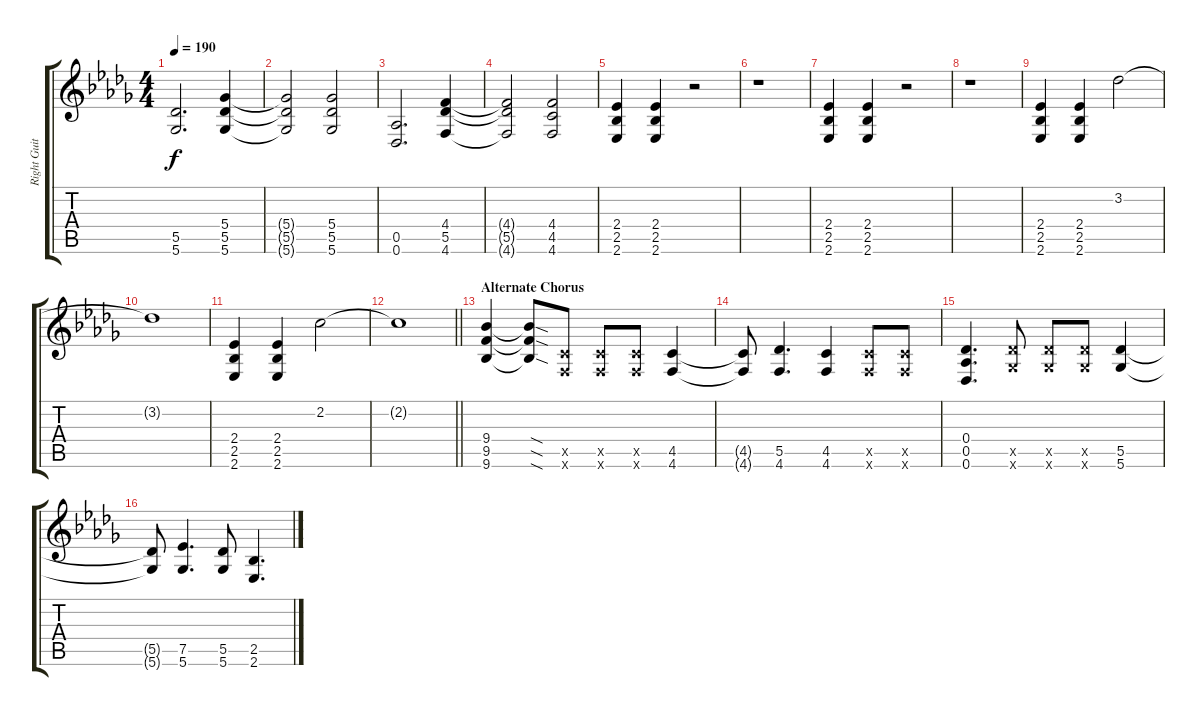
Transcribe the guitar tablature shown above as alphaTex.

\track ("Right Guitar" "Right Guit") {instrument distortionguitar}
\staff {score tabs}
\tuning (Eb4 Bb3 Gb3 Db3 Ab2 Db2) {hide}
\ts (4 4)
\tempo 190
\clef g2
\ks db
(5.5 5.6).2{d dy f} (5.4 5.5 5.6).4 |
(5.4{t} 5.5{t} 5.6{t}).2 (5.4 5.5 5.6).2 |
(0.5 0.6).2{d} (4.4 5.5 4.6).4 |
(4.4{t} 5.5{t} 4.6{t}).2 (4.4 4.5 4.6).2 |
(2.4 2.5 2.6).4{instrument overdrivenguitar} (2.4 2.5 2.6).4 r.2 |
r.1 |
(2.4 2.5 2.6).4 (2.4 2.5 2.6).4 r.2 |
r.1 |
(2.4 2.5 2.6).4{instrument overdrivenguitar} (2.4 2.5 2.6).4 3.2.2{instrument electricguitarclean} |
3.2{t}.1 |
(2.4 2.5 2.6).4{instrument overdrivenguitar} (2.4 2.5 2.6).4 2.2.2{instrument electricguitarclean} |
\barLineRight lightlight
2.2{t}.1 |
\section ("" "Alternate Chorus")
(9.4 9.5 9.6).4{instrument distortionguitar} (9.4{sod t} 9.5{sod t} 9.6{sod t}).8 (4.5{x} 4.6{x}).8 (4.5{x} 4.6{x}).8 (4.5{x} 4.6{x}).8 (4.5 4.6).4 |
(4.5{t} 4.6{t}).8 (5.5 4.6).4{d} (4.5 4.6).4 (4.5{x} 4.6{x}).8 (4.5{x} 4.6{x}).8 |
(0.4 0.5 0.6).4{d} (5.5{x} 5.6{x}).8 (5.5{x} 5.6{x}).8 (5.5{x} 5.6{x}).8 (5.5 5.6).4 |
(5.5{t} 5.6{t}).8 (7.5 5.6).4{d} (5.5 5.6).8 (2.5 2.6).4{d}
